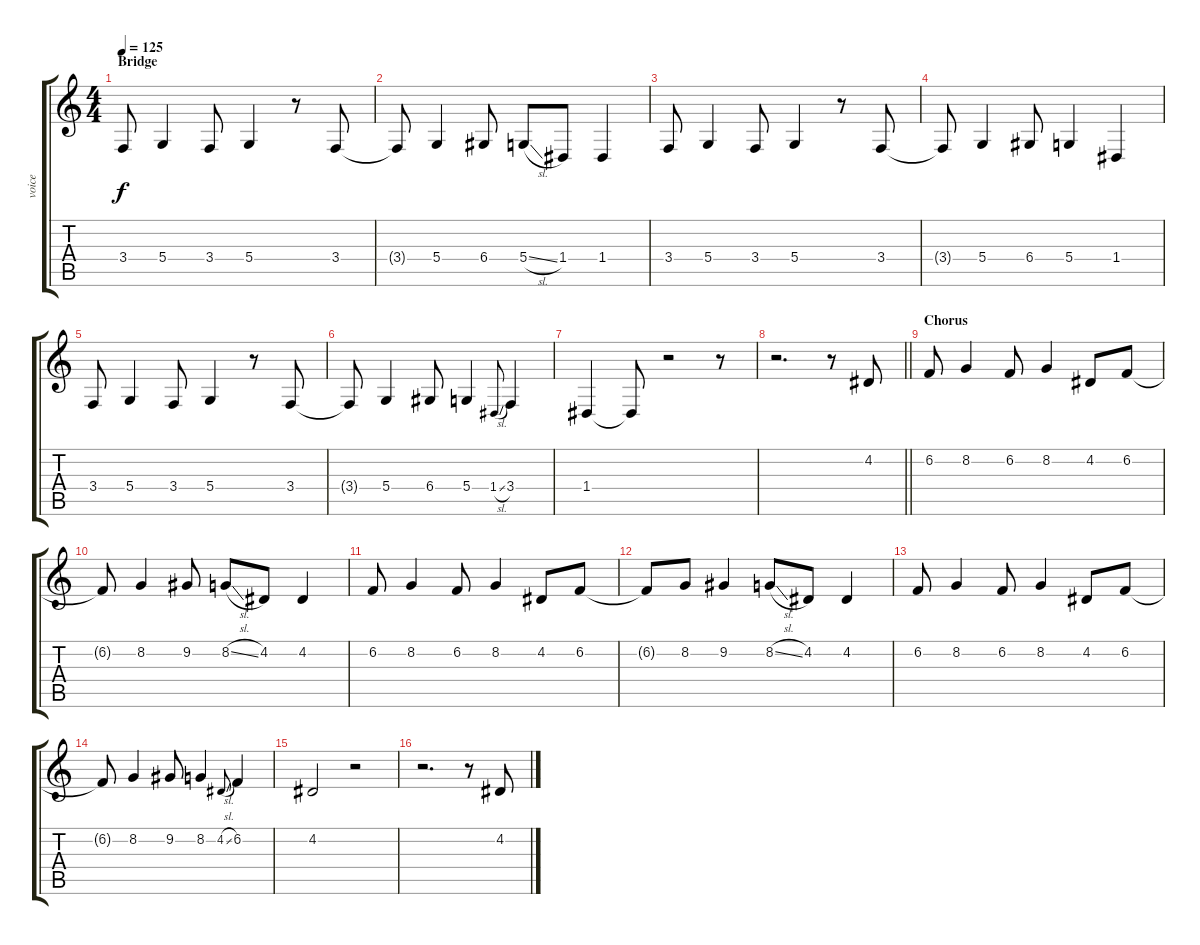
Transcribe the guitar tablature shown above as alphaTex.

\track ("voice" "voice") {instrument cello}
\staff {score tabs}
\tuning (E4 B3 G3 D3 A2 E2) {hide}
\ts (4 4)
\section ("" "Bridge")
\tempo 125
\clef g2
\ks c
3.4.8{dy f} 5.4.4 3.4.8 5.4.4 r.8 3.4.8 |
3.4{t}.8 5.4.4 6.4.8 5.4{sl}.8 1.4.8 1.4.4 |
3.4.8 5.4.4 3.4.8 5.4.4 r.8 3.4.8 |
3.4{t}.8 5.4.4 6.4.8 5.4.4 1.4.4 |
3.4.8 5.4.4 3.4.8 5.4.4 r.8 3.4.8 |
3.4{t}.8 5.4.4 6.4.8 5.4.4 1.4{sl}.8{gr onbeat} 3.4.4 |
1.4.4 1.4{t}.8 r.2 r.8 |
\barLineRight lightlight
r.2{d} r.8 4.2.8 |
\section ("" "Chorus")
6.2.8 8.2.4 6.2.8 8.2.4 4.2.8 6.2.8 |
6.2{t}.8 8.2.4 9.2.8 8.2{sl}.8 4.2.8 4.2.4 |
6.2.8 8.2.4 6.2.8 8.2.4 4.2.8 6.2.8 |
6.2{t}.8 8.2.8 9.2.4 8.2{sl}.8 4.2.8 4.2.4 |
6.2.8 8.2.4 6.2.8 8.2.4 4.2.8 6.2.8 |
6.2{t}.8 8.2.4 9.2.8 8.2.4 4.2{sl}.8{gr onbeat} 6.2.4 |
4.2.2 r.2 |
r.2{d} r.8 4.2.8
